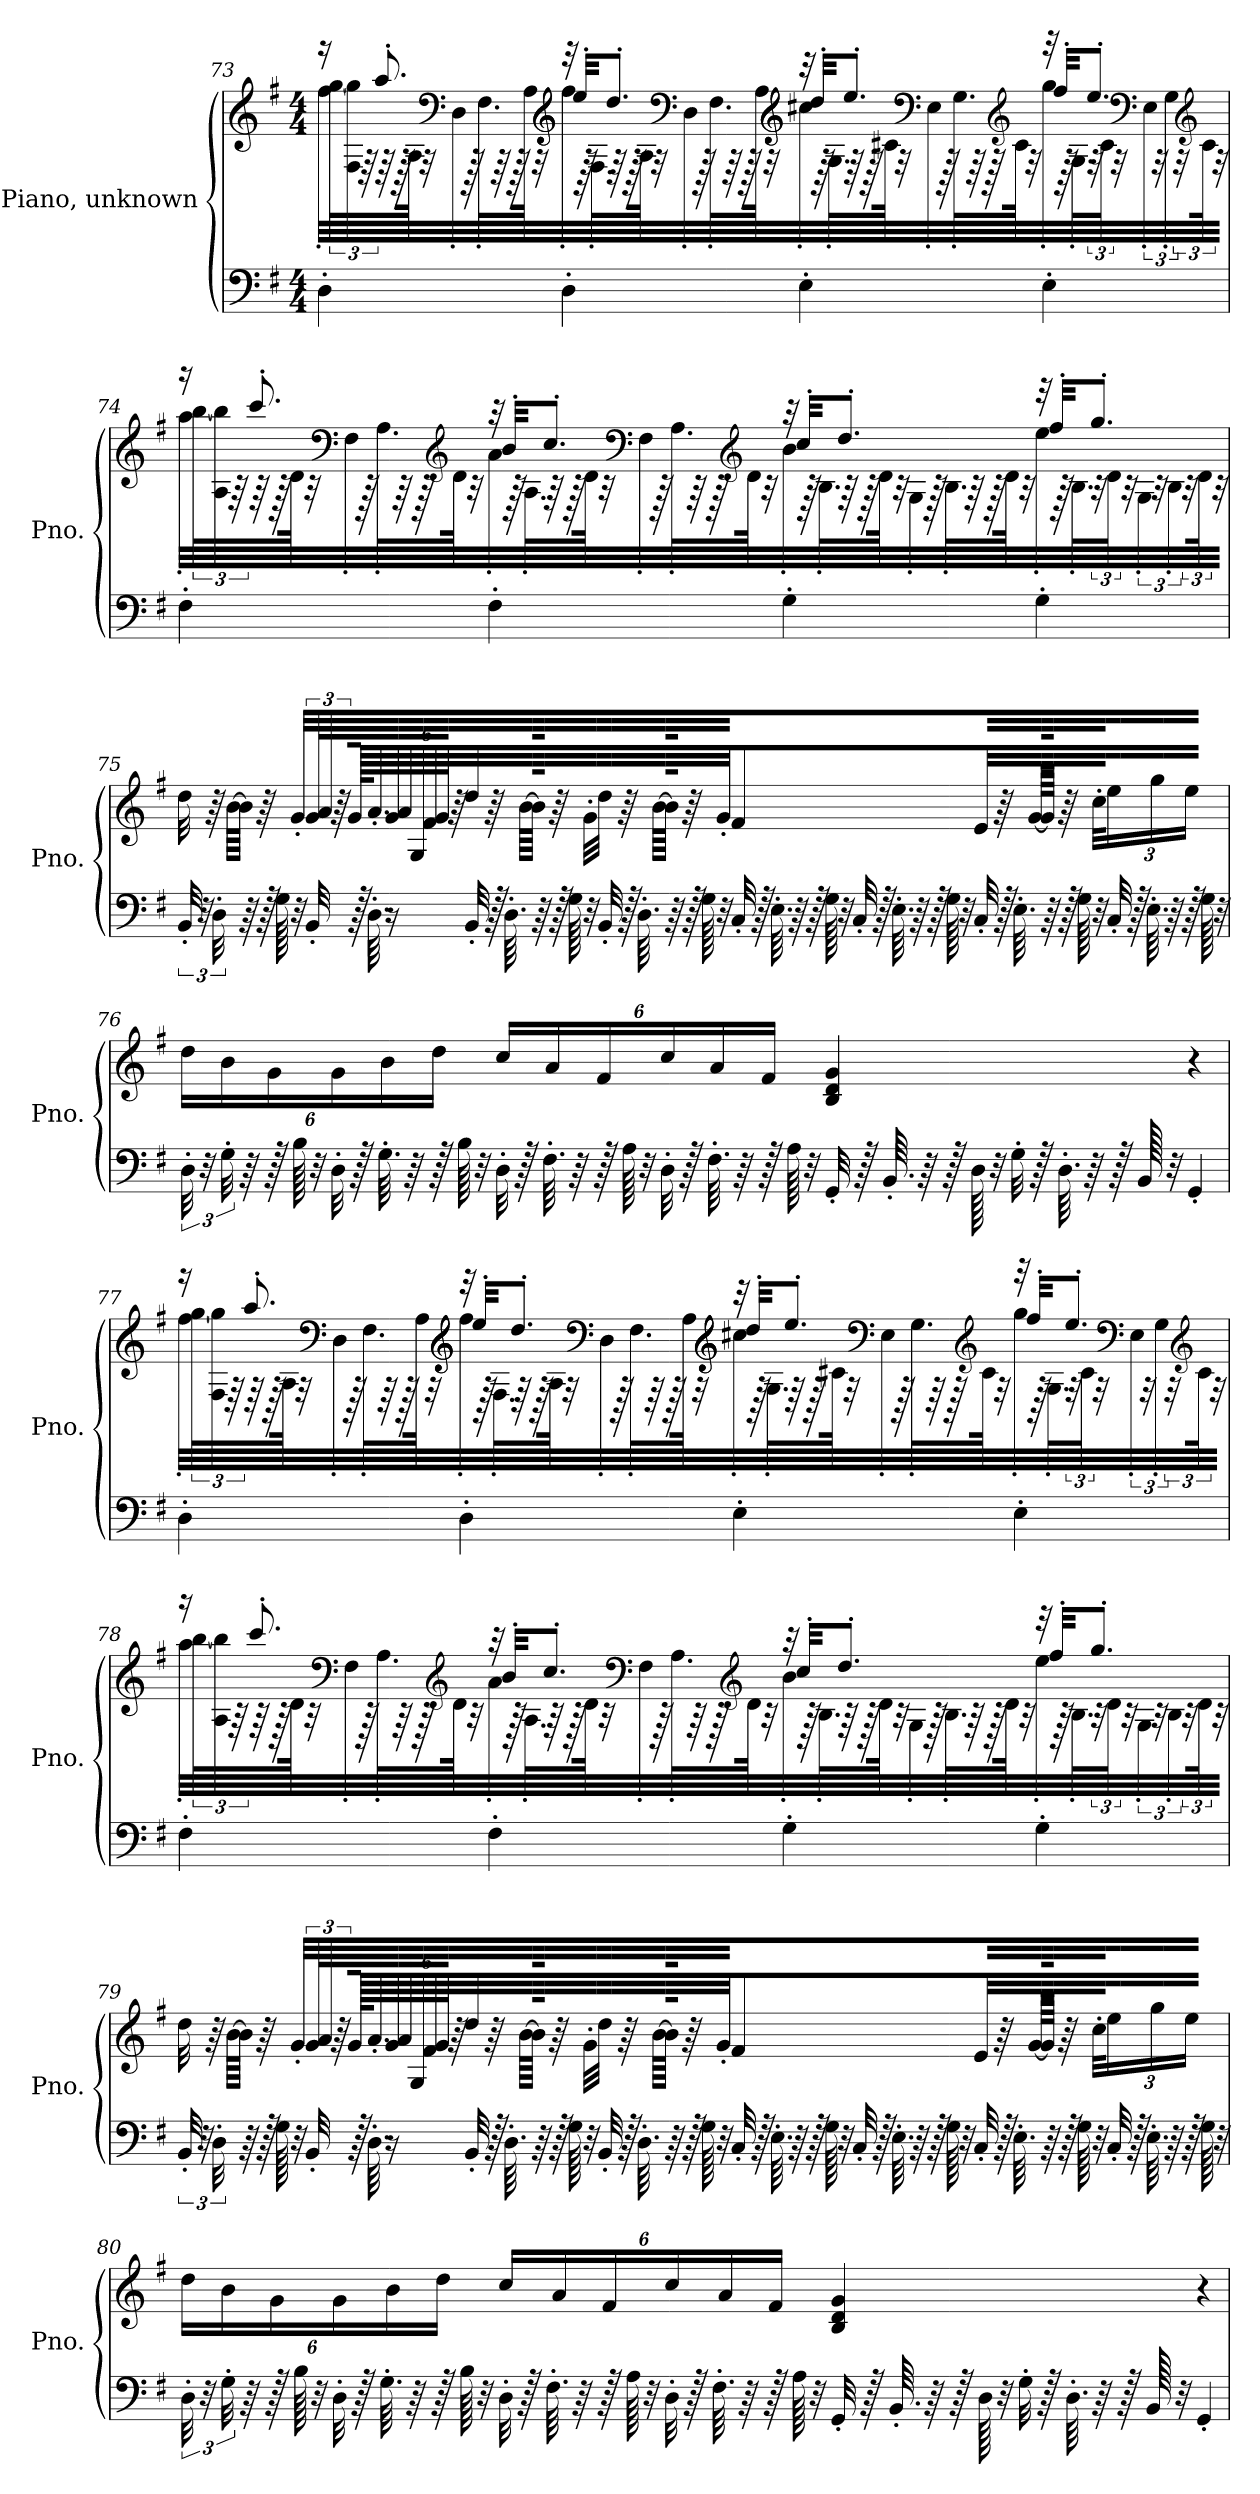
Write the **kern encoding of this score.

**kern	**kern
*part1	*part1
*staff2	*staff1
*I"Piano, unknown	*
*I'Pno.	*
!!LO:PB:g=z
*clefF4	*clefG2
*k[f#]	*k[f#]
*M4/4	*M4/4
=73	=73
*	*^
4D'\	16r	32ff#'\LLL
.	.	[96gg\L
.	.	96F#\ 96gg\]JJJJ
.	.	96r
.	8.aa'/	64r
.	.	128r
.	.	128A\
.	.	32r
*	*clefF4	*
.	.	32D'\
.	.	128r
.	.	64.F#'\
.	.	64r
.	.	128r
.	.	128A\
.	.	32r
*	*clefG2	*
4D'\	32r	32ff#'\
.	32ee'/KKL	128r
.	.	64.F#'\
.	8.dd'/J	64r
.	.	128r
.	.	128A\
.	.	32r
*	*clefF4	*
.	.	32D'\
.	.	128r
.	.	64.F#'\
.	.	64r
.	.	128r
.	.	128A\
.	.	32r
*	*clefG2	*
4E'\	32r	32cc#X'\
.	32dd'/KKL	128r
.	.	64.G'\
.	8.ee'/J	64r
.	.	128r
.	.	128c#X\
.	.	32r
*	*clefF4	*
.	.	32E'\
.	.	128r
.	.	64.G'\
.	.	64r
.	.	128r
*	*clefG2	*
.	.	128c#\
.	.	32r
4E'\	32r	32gg'\
.	32ff#'/KKL	128r
.	.	64.G'\
.	8.ee'/J	48r
.	.	96c#\
.	.	32r
*	*clefF4	*
.	.	48E'\
.	.	48r
.	.	48G'\
.	.	48r
*	*clefG2	*
.	.	96c#\
.	.	32r
!!LO:LB:g=z	!!
=74	=74	=74
4F#'\	16r	32aa'\LLL
.	.	[96bb\L
.	.	96A\ 96bb\]JJJJ
.	.	96r
.	8.ccc'/	64r
.	.	128r
.	.	128d\
.	.	32r
*	*clefF4	*
.	.	32F#'\
.	.	128r
.	.	64.A'\
.	.	64r
.	.	128r
*	*clefG2	*
.	.	128d\
.	.	32r
4F#'\	32r	32a'\
.	32b'/KKL	128r
.	.	64.A'\
.	8.cc'/J	64r
.	.	128r
.	.	128d\
.	.	32r
*	*clefF4	*
.	.	32F#'\
.	.	128r
.	.	64.A'\
.	.	64r
.	.	128r
*	*clefG2	*
.	.	128d\
.	.	32r
4G'\	32r	32b'\
.	32cc'/KKL	128r
.	.	64.B'\
.	8.dd'/J	64r
.	.	128r
.	.	128d\
.	.	32r
.	.	32G'\
.	.	128r
.	.	64.B'\
.	.	64r
.	.	128r
.	.	128d\
.	.	32r
4G'\	32r	32ee'\
.	32ff#'/KKL	128r
.	.	64.B'\
.	8.gg'/J	48r
.	.	96d\
.	.	32r
.	.	48G'\
.	.	48r
.	.	48B'\
.	.	48r
.	.	96d\
.	.	32r
*	*v	*v
!!LO:LB:g=z
=75	=75
48BB'/	32dd\
48r	.
.	64r
48D'\	.
.	[64b\LLLL
64r	64b\JJJJ]
128r	64r
128G\	.
32r	32g'/LLL
32BB'/	96g/L
.	96a/JJJJ
.	96r
128r	128g/KLLLL
64.D'\	64.a'/
*	*Xbrackettup
16r	96g/
.	96a/
.	96G/
*	*brackettup
.	96f#/
.	96g/JJJJ
.	96r
32BB'/	32dd\
128r	64r
64.D'\	.
.	[64b\LLLL
64r	64b\JJJJ]
128r	64r
128G\	.
32r	32g'\LLL
32BB'/	32dd\JJJ
128r	64r
64.D'\	.
.	[64b\LLLL
64r	64b\JJJJ]
128r	64r
128G\	.
32r	32g'/
32C'/	4f#/
128r	.
64.E'\	.
64r	.
128r	.
128G\	.
32r	.
32C'/	.
128r	.
64.E'\	.
64r	.
128r	.
128G\	.
32r	.
32C'/	32e/
128r	64r
64.E'\	.
.	[64g/LLLL
64r	64g/JJJJ]
128r	64r
128G\	.
32r	32cc'\KLL
*	*Xbrackettup
32C'/	24ee\
128r	.
64.E'\	.
.	24gg\
64r	.
128r	.
.	24ee\JJ
128G\	.
32r	.
!!LO:LB:g=z
=76	=76
48D'\	24dd\LL
48r	.
48G'\	24b\
64r	.
128r	.
.	24g\
128B\	.
32r	.
32D'\	24g\
128r	.
64.G'\	.
.	24b\
64r	.
128r	.
.	24dd\JJ
128B\	.
32r	.
32D'\	24cc/LL
128r	.
64.F#'\	.
.	24a/
64r	.
128r	.
.	24f#/
128A\	.
32r	.
32D'\	24cc/
128r	.
64.F#'\	.
.	24a/
64r	.
128r	.
.	24f#/JJ
128A\	.
32r	.
32GG'/	4B/ 4d/ 4g/
128r	.
64.BB'/	.
64r	.
128r	.
128D\	.
32r	.
32G'\	.
128r	.
64.D'\	.
64r	.
128r	.
128BB/	.
32r	.
4GG'/	4r
!!LO:LB:g=z
=77	=77
*	*^
4D'\	16r	32ff#'\LLL
*	*	*brackettup
.	.	[96gg\L
.	.	96F#\ 96gg\]JJJJ
.	.	96r
.	8.aa'/	64r
.	.	128r
.	.	128A\
.	.	32r
*	*clefF4	*
.	.	32D'\
.	.	128r
.	.	64.F#'\
.	.	64r
.	.	128r
.	.	128A\
.	.	32r
*	*clefG2	*
4D'\	32r	32ff#'\
.	32ee'/KKL	128r
.	.	64.F#'\
.	8.dd'/J	64r
.	.	128r
.	.	128A\
.	.	32r
*	*clefF4	*
.	.	32D'\
.	.	128r
.	.	64.F#'\
.	.	64r
.	.	128r
.	.	128A\
.	.	32r
*	*clefG2	*
4E'\	32r	32cc#X'\
.	32dd'/KKL	128r
.	.	64.G'\
.	8.ee'/J	64r
.	.	128r
.	.	128c#X\
.	.	32r
*	*clefF4	*
.	.	32E'\
.	.	128r
.	.	64.G'\
.	.	64r
.	.	128r
*	*clefG2	*
.	.	128c#\
.	.	32r
4E'\	32r	32gg'\
.	32ff#'/KKL	128r
.	.	64.G'\
.	8.ee'/J	48r
.	.	96c#\
.	.	32r
*	*clefF4	*
.	.	48E'\
.	.	48r
.	.	48G'\
.	.	48r
*	*clefG2	*
.	.	96c#\
.	.	32r
!!LO:LB:g=z	!!
=78	=78	=78
4F#'\	16r	32aa'\LLL
.	.	[96bb\L
.	.	96A\ 96bb\]JJJJ
.	.	96r
.	8.ccc'/	64r
.	.	128r
.	.	128d\
.	.	32r
*	*clefF4	*
.	.	32F#'\
.	.	128r
.	.	64.A'\
.	.	64r
.	.	128r
*	*clefG2	*
.	.	128d\
.	.	32r
4F#'\	32r	32a'\
.	32b'/KKL	128r
.	.	64.A'\
.	8.cc'/J	64r
.	.	128r
.	.	128d\
.	.	32r
*	*clefF4	*
.	.	32F#'\
.	.	128r
.	.	64.A'\
.	.	64r
.	.	128r
*	*clefG2	*
.	.	128d\
.	.	32r
4G'\	32r	32b'\
.	32cc'/KKL	128r
.	.	64.B'\
.	8.dd'/J	64r
.	.	128r
.	.	128d\
.	.	32r
.	.	32G'\
.	.	128r
.	.	64.B'\
.	.	64r
.	.	128r
.	.	128d\
.	.	32r
4G'\	32r	32ee'\
.	32ff#'/KKL	128r
.	.	64.B'\
.	8.gg'/J	48r
.	.	96d\
.	.	32r
.	.	48G'\
.	.	48r
.	.	48B'\
.	.	48r
.	.	96d\
.	.	32r
*	*v	*v
!!LO:PB:g=z
=79	=79
48BB'/	32dd\
48r	.
.	64r
48D'\	.
.	[64b\LLLL
64r	64b\JJJJ]
128r	64r
128G\	.
32r	32g'/LLL
32BB'/	96g/L
.	96a/JJJJ
.	96r
128r	128g/KLLLL
64.D'\	64.a'/
*	*Xbrackettup
16r	96g/
.	96a/
.	96G/
*	*brackettup
.	96f#/
.	96g/JJJJ
.	96r
32BB'/	32dd\
128r	64r
64.D'\	.
.	[64b\LLLL
64r	64b\JJJJ]
128r	64r
128G\	.
32r	32g'\LLL
32BB'/	32dd\JJJ
128r	64r
64.D'\	.
.	[64b\LLLL
64r	64b\JJJJ]
128r	64r
128G\	.
32r	32g'/
32C'/	4f#/
128r	.
64.E'\	.
64r	.
128r	.
128G\	.
32r	.
32C'/	.
128r	.
64.E'\	.
64r	.
128r	.
128G\	.
32r	.
32C'/	32e/
128r	64r
64.E'\	.
.	[64g/LLLL
64r	64g/JJJJ]
128r	64r
128G\	.
32r	32cc'\KLL
*	*Xbrackettup
32C'/	24ee\
128r	.
64.E'\	.
.	24gg\
64r	.
128r	.
.	24ee\JJ
128G\	.
32r	.
!!LO:LB:g=z
=80	=80
48D'\	24dd\LL
48r	.
48G'\	24b\
64r	.
128r	.
.	24g\
128B\	.
32r	.
32D'\	24g\
128r	.
64.G'\	.
.	24b\
64r	.
128r	.
.	24dd\JJ
128B\	.
32r	.
32D'\	24cc/LL
128r	.
64.F#'\	.
.	24a/
64r	.
128r	.
.	24f#/
128A\	.
32r	.
32D'\	24cc/
128r	.
64.F#'\	.
.	24a/
64r	.
128r	.
.	24f#/JJ
128A\	.
32r	.
32GG'/	4B/ 4d/ 4g/
128r	.
64.BB'/	.
64r	.
128r	.
128D\	.
32r	.
32G'\	.
128r	.
64.D'\	.
64r	.
128r	.
128BB/	.
32r	.
4GG'/	4r
=	=
*-	*-
